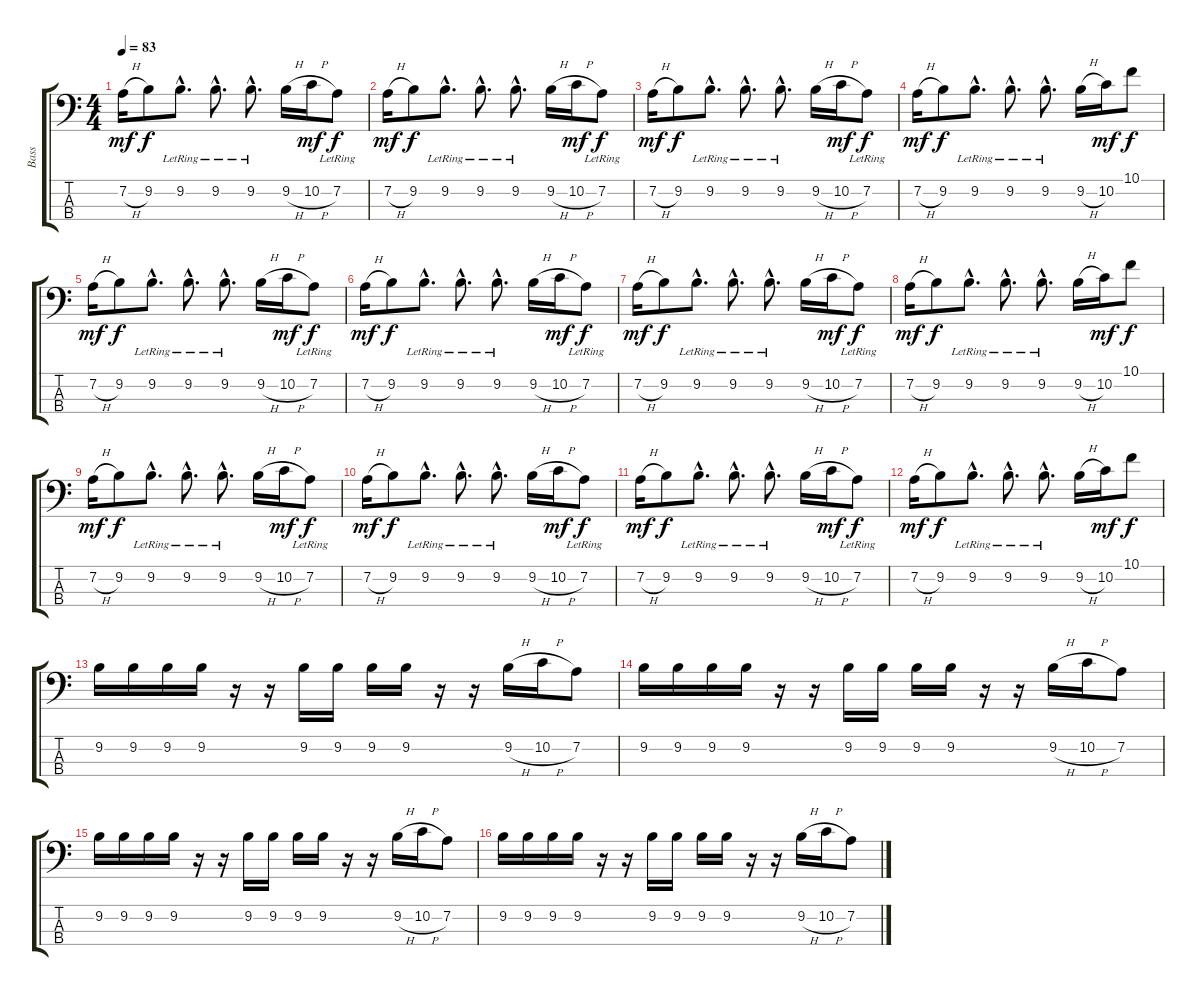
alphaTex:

\track ("Bass" "Bass") {instrument electricbasspick}
\staff {score tabs}
\tuning (G2 D2 A1 D1) {hide}
\ts (4 4)
\tempo 83
\clef f4
\ks c
7.2{h}.16{dy mf volume 7 instrument electricbassfinger} 9.2.8{dy f} 9.2{hac lr}.8{d} 9.2{hac lr}.8{d} 9.2{hac lr}.8{d} 9.2{h}.16 10.2{h}.16{dy mf} 7.2{lr}.8{dy f} |
7.2{h}.16{dy mf} 9.2.8{dy f} 9.2{hac lr}.8{d} 9.2{hac lr}.8{d} 9.2{hac lr}.8{d} 9.2{h}.16 10.2{h}.16{dy mf} 7.2{lr}.8{dy f} |
7.2{h}.16{dy mf} 9.2.8{dy f} 9.2{hac lr}.8{d} 9.2{hac lr}.8{d} 9.2{hac lr}.8{d} 9.2{h}.16 10.2{h}.16{dy mf} 7.2{lr}.8{dy f} |
7.2{h}.16{dy mf} 9.2.8{dy f} 9.2{hac lr}.8{d} 9.2{hac lr}.8{d} 9.2{hac lr}.8{d} 9.2{h}.16 10.2.16{dy mf} 10.1.8{dy f} |
7.2{h}.16{dy mf volume 7 instrument electricbassfinger} 9.2.8{dy f} 9.2{hac lr}.8{d} 9.2{hac lr}.8{d} 9.2{hac lr}.8{d} 9.2{h}.16 10.2{h}.16{dy mf} 7.2{lr}.8{dy f} |
7.2{h}.16{dy mf} 9.2.8{dy f} 9.2{hac lr}.8{d} 9.2{hac lr}.8{d} 9.2{hac lr}.8{d} 9.2{h}.16 10.2{h}.16{dy mf} 7.2{lr}.8{dy f} |
7.2{h}.16{dy mf} 9.2.8{dy f} 9.2{hac lr}.8{d} 9.2{hac lr}.8{d} 9.2{hac lr}.8{d} 9.2{h}.16 10.2{h}.16{dy mf} 7.2{lr}.8{dy f} |
7.2{h}.16{dy mf} 9.2.8{dy f} 9.2{hac lr}.8{d} 9.2{hac lr}.8{d} 9.2{hac lr}.8{d} 9.2{h}.16 10.2.16{dy mf} 10.1.8{dy f} |
7.2{h}.16{dy mf volume 9 instrument electricbassfinger} 9.2.8{dy f} 9.2{hac lr}.8{d} 9.2{hac lr}.8{d} 9.2{hac lr}.8{d} 9.2{h}.16 10.2{h}.16{dy mf} 7.2{lr}.8{dy f} |
7.2{h}.16{dy mf} 9.2.8{dy f} 9.2{hac lr}.8{d} 9.2{hac lr}.8{d} 9.2{hac lr}.8{d} 9.2{h}.16 10.2{h}.16{dy mf} 7.2{lr}.8{dy f} |
7.2{h}.16{dy mf} 9.2.8{dy f} 9.2{hac lr}.8{d} 9.2{hac lr}.8{d} 9.2{hac lr}.8{d} 9.2{h}.16 10.2{h}.16{dy mf} 7.2{lr}.8{dy f} |
7.2{h}.16{dy mf} 9.2.8{dy f} 9.2{hac lr}.8{d} 9.2{hac lr}.8{d} 9.2{hac lr}.8{d} 9.2{h}.16 10.2.16{dy mf} 10.1.8{dy f} |
9.2.16{volume 9 instrument electricbassfinger} 9.2.16 9.2.16 9.2.16 r.16 r.16 9.2.16 9.2.16 9.2.16 9.2.16 r.16 r.16 9.2{h}.16 10.2{h}.16 7.2.8 |
9.2.16{volume 9 instrument electricbassfinger} 9.2.16 9.2.16 9.2.16 r.16 r.16 9.2.16 9.2.16 9.2.16 9.2.16 r.16 r.16 9.2{h}.16 10.2{h}.16 7.2.8 |
9.2.16{volume 9 instrument electricbassfinger} 9.2.16 9.2.16 9.2.16 r.16 r.16 9.2.16 9.2.16 9.2.16 9.2.16 r.16 r.16 9.2{h}.16 10.2{h}.16 7.2.8 |
9.2.16{volume 9 instrument electricbassfinger} 9.2.16 9.2.16 9.2.16 r.16 r.16 9.2.16 9.2.16 9.2.16 9.2.16 r.16 r.16 9.2{h}.16 10.2{h}.16 7.2.8
